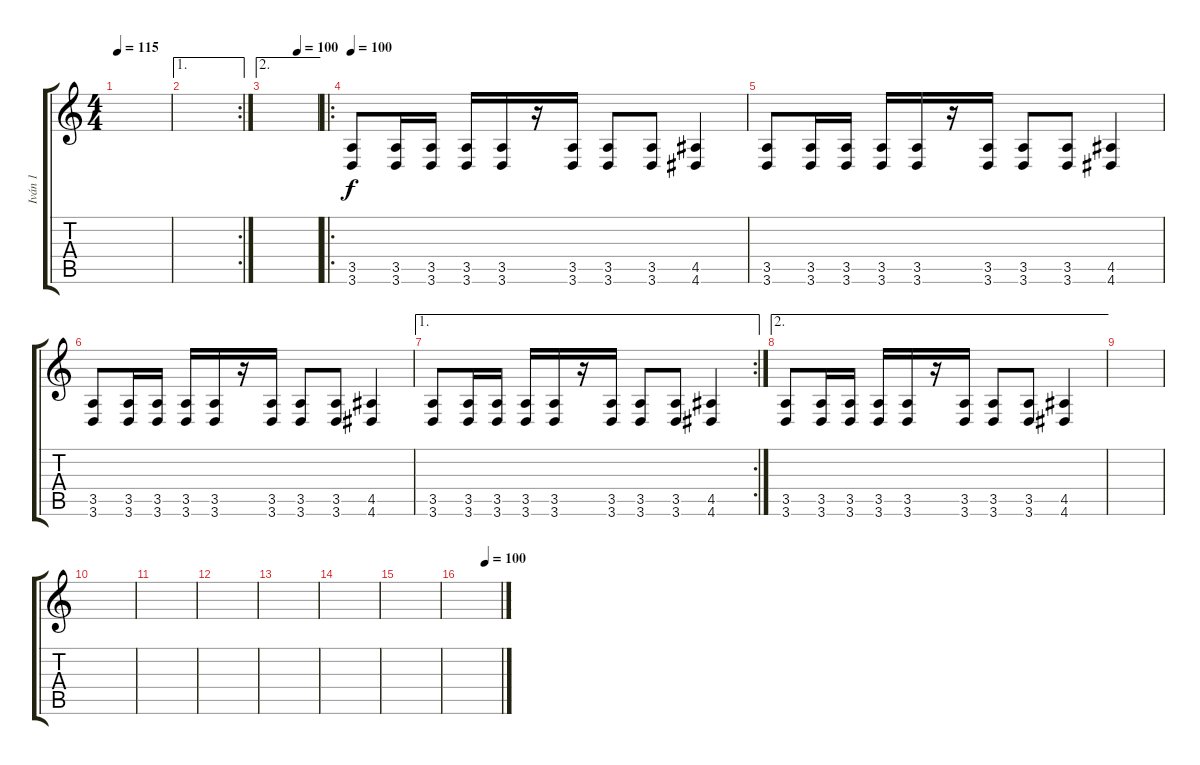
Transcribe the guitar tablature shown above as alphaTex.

\track ("Iván 1" "Iván 1") {instrument distortionguitar}
\staff {score tabs}
\tuning (Db4 Ab3 E3 B2 Gb2 B1) {hide}
\ts (4 4)
\tempo 115
\clef g2
\ks c
|
\ae 1
\rc 2
|
\ae 2
\tempo (100 0.625)
|
\ro
\tempo 100
(3.5 3.6).8 (3.5 3.6).16 (3.5 3.6).16 (3.5 3.6).16 (3.5 3.6).16 r.16 (3.5 3.6).16 (3.5 3.6).8 (3.5 3.6).8 (4.5 4.6).4 |
(3.5 3.6).8 (3.5 3.6).16 (3.5 3.6).16 (3.5 3.6).16 (3.5 3.6).16 r.16 (3.5 3.6).16 (3.5 3.6).8 (3.5 3.6).8 (4.5 4.6).4 |
(3.5 3.6).8 (3.5 3.6).16 (3.5 3.6).16 (3.5 3.6).16 (3.5 3.6).16 r.16 (3.5 3.6).16 (3.5 3.6).8 (3.5 3.6).8 (4.5 4.6).4 |
\ae 1
\rc 2
(3.5 3.6).8 (3.5 3.6).16 (3.5 3.6).16 (3.5 3.6).16 (3.5 3.6).16 r.16 (3.5 3.6).16 (3.5 3.6).8 (3.5 3.6).8 (4.5 4.6).4 |
\ae 2
(3.5 3.6).8 (3.5 3.6).16 (3.5 3.6).16 (3.5 3.6).16 (3.5 3.6).16 r.16 (3.5 3.6).16 (3.5 3.6).8 (3.5 3.6).8 (4.5 4.6).4 |
|
|
|
|
|
|
|
\tempo (100 0.625)
